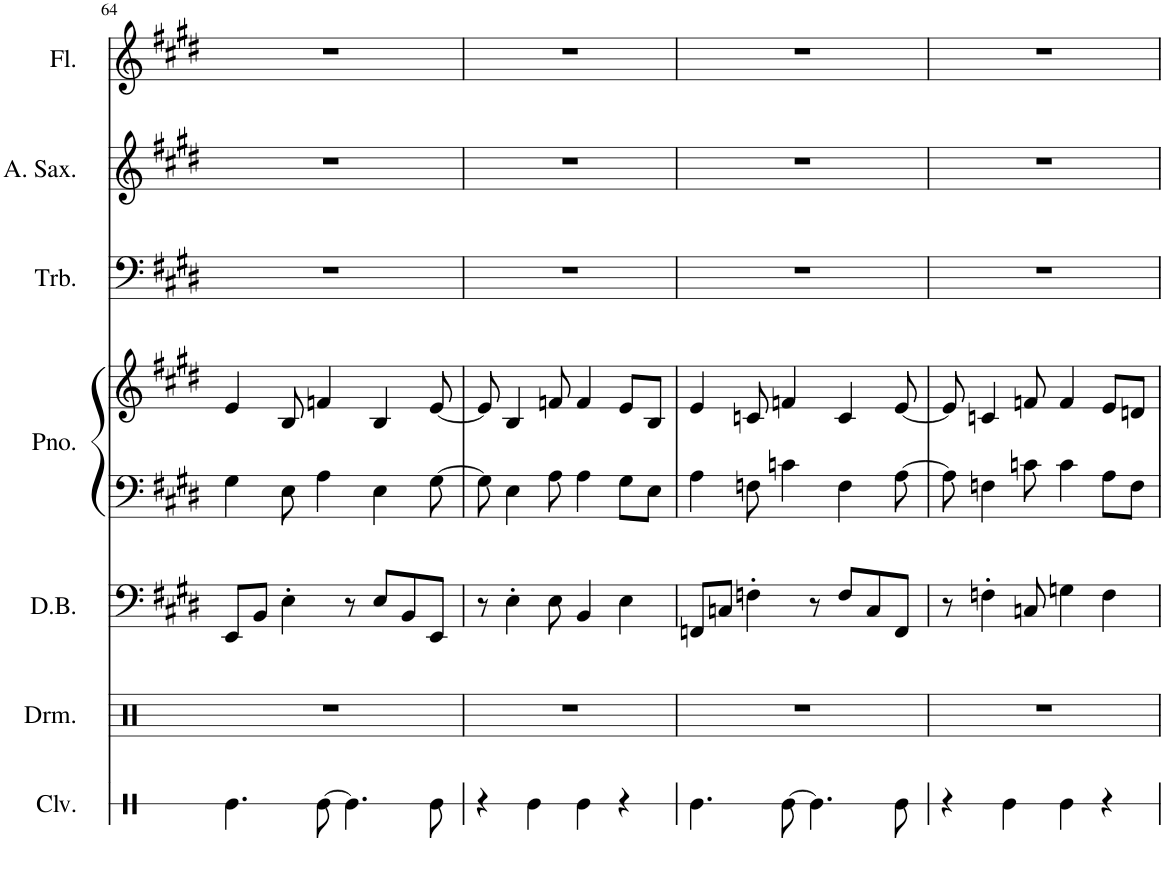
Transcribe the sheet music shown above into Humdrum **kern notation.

**kern	**kern	**kern	**kern	**kern	**kern	**kern	**kern
*part7	*part6	*part5	*part4	*part4	*part3	*part2	*part1
*staff8	*staff7	*staff6	*staff5	*staff4	*staff3	*staff2	*staff1
*I"Claves	*I"Drumset	*I"Double Bass	*I"Piano	*	*I"Trombone	*I"Alto Saxophone	*I"Flute
*I'Clv.	*I'Drm.	*I'D.B.	*I'Pno.	*	*I'Trb.	*I'A. Sax.	*I'Fl.
!!LO:PB:g=z
*clefX	*clefX	*clefF4	*clefF4	*clefG2	*clefF4	*clefG2	*clefG2
*	*	*Trd7c12	*	*	*	*Trd5c9	*
*k[]	*k[]	*k[f#c#g#d#]	*k[f#c#g#d#]	*k[f#c#g#d#]	*k[f#c#g#d#]	*k[f#c#g#d#]	*k[f#c#g#d#]
*M4/4	*M4/4	*M4/4	*M4/4	*M4/4	*M4/4	*M4/4	*M4/4
=64	=64	=64	=64	=64	=64	=64	=64
4.Re\	1r	8EE/L	4G#\	4e/	1r	1r	1r
.	.	8BB/J	.	.	.	.	.
.	.	4E'\	8E\	8B/	.	.	.
[8Re\	.	.	4A\	4fn/	.	.	.
4.Re\]	.	8r	.	.	.	.	.
.	.	8E/L	4E\	4B/	.	.	.
.	.	8BB/	.	.	.	.	.
8Re\	.	8EE/J	[8G#\	[8e/	.	.	.
=65	=65	=65	=65	=65	=65	=65	=65
4r	1r	8r	8G#\]	8e/]	1r	1r	1r
.	.	4E'\	4E\	4B/	.	.	.
4Re\	.	.	.	.	.	.	.
.	.	8E\	8A\	8fn/	.	.	.
4Re\	.	4BB/	4A\	4f/	.	.	.
4r	.	4E\	8G#\L	8e/L	.	.	.
.	.	.	8E\J	8B/J	.	.	.
=66	=66	=66	=66	=66	=66	=66	=66
4.Re\	1r	8FFn/L	4A\	4e/	1r	1r	1r
.	.	8Cn/J	.	.	.	.	.
.	.	4Fn'\	8Fn\	8cn/	.	.	.
[8Re\	.	.	4cn\	4fn/	.	.	.
4.Re\]	.	8r	.	.	.	.	.
.	.	8F/L	4F\	4c/	.	.	.
.	.	8C/	.	.	.	.	.
8Re\	.	8FF/J	[8A\	[8e/	.	.	.
=67	=67	=67	=67	=67	=67	=67	=67
4r	1r	8r	8A\]	8e/]	1r	1r	1r
.	.	4Fn'\	4Fn\	4cn/	.	.	.
4Re\	.	.	.	.	.	.	.
.	.	8Cn/	8cn\	8fn/	.	.	.
4Re\	.	4Gn\	4c\	4f/	.	.	.
4r	.	4F\	8A\L	8e/L	.	.	.
.	.	.	8F\J	8dn/J	.	.	.
=	=	=	=	=	=	=	=
*-	*-	*-	*-	*-	*-	*-	*-
